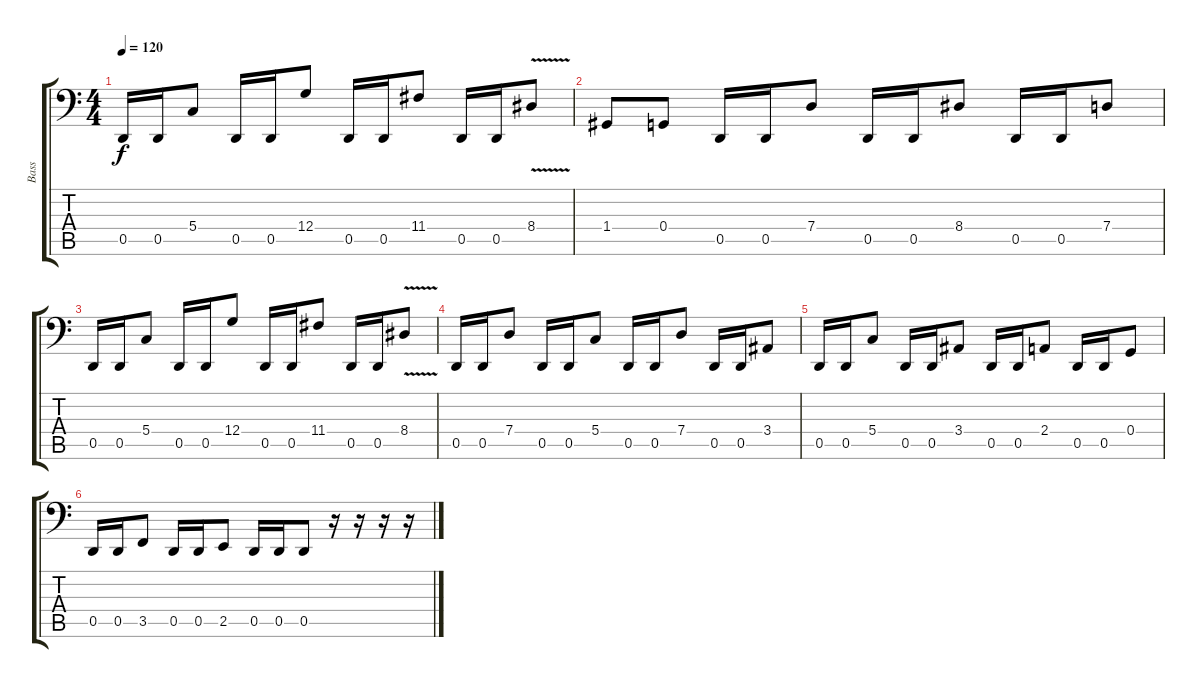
\track ("Bass" "Bass") {instrument electricbasspick}
\staff {score tabs}
\tuning (Bb2 F2 C2 G1 D1 A0) {hide}
\ts (4 4)
\tempo 120
\clef f4
\ks c
0.5.16{dy f} 0.5.16 5.4.8 0.5.16 0.5.16 12.4.8 0.5.16 0.5.16 11.4.8 0.5.16 0.5.16 8.4{v}.8 |
1.4.8 0.4.8 0.5.16 0.5.16 7.4.8 0.5.16 0.5.16 8.4.8 0.5.16 0.5.16 7.4.8 |
0.5.16 0.5.16 5.4.8 0.5.16 0.5.16 12.4.8 0.5.16 0.5.16 11.4.8 0.5.16 0.5.16 8.4{v}.8 |
0.5.16 0.5.16 7.4.8 0.5.16 0.5.16 5.4.8 0.5.16 0.5.16 7.4.8 0.5.16 0.5.16 3.4.8 |
0.5.16 0.5.16 5.4.8 0.5.16 0.5.16 3.4.8 0.5.16 0.5.16 2.4.8 0.5.16 0.5.16 0.4.8 |
0.5.16 0.5.16 3.5.8 0.5.16 0.5.16 2.5.8 0.5.16 0.5.16 0.5.8 r.16 r.16 r.16 r.16
